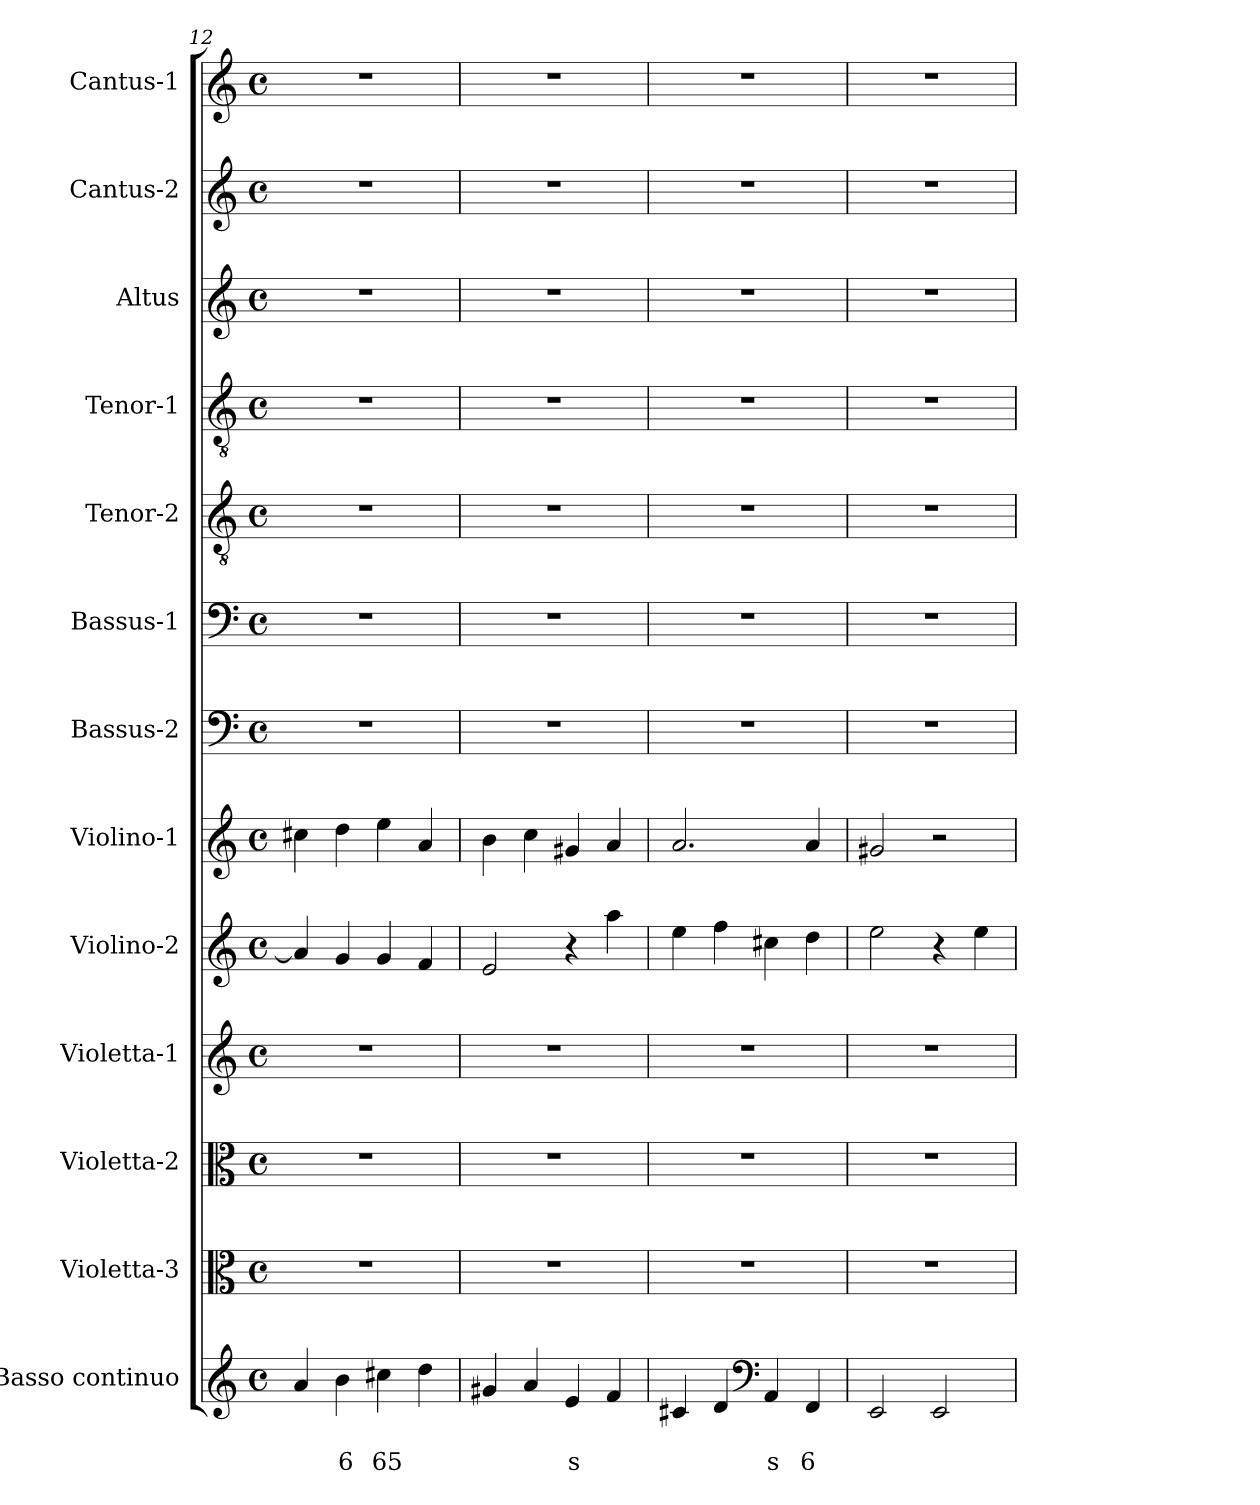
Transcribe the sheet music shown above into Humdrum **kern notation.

**kern	**text	**text	**kern	**kern	**kern	**kern	**kern	**kern	**kern	**kern	**kern	**kern	**kern	**kern
*part13	*part13	*part13	*part12	*part11	*part10	*part9	*part8	*part7	*part6	*part5	*part4	*part3	*part2	*part1
*staff13	*staff13	*staff13	*staff12	*staff11	*staff10	*staff9	*staff8	*staff7	*staff6	*staff5	*staff4	*staff3	*staff2	*staff1
*I"Basso continuo	*	*	*I"Violetta-3	*I"Violetta-2	*I"Violetta-1	*I"Violino-2	*I"Violino-1	*I"Bassus-2	*I"Bassus-1	*I"Tenor-2	*I"Tenor-1	*I"Altus	*I"Cantus-2	*I"Cantus-1
*I'BC	*	*	*I'Va3	*I'Va2	*I'Va1	*I'Vi2	*I'Vi1	*I'B2	*I'B1	*I'T2	*I'T1	*I'A	*I'C2	*I'C1
*clefG2	*	*	*clefC3	*clefC3	*clefG2	*clefG2	*clefG2	*clefF4	*clefF4	*clefGv2	*clefGv2	*clefG2	*clefG2	*clefG2
*k[]	*	*	*k[]	*k[]	*k[]	*k[]	*k[]	*k[]	*k[]	*k[]	*k[]	*k[]	*k[]	*k[]
*C:	*	*	*C:	*C:	*C:	*C:	*C:	*C:	*C:	*C:	*C:	*C:	*C:	*C:
*M4/4	*	*	*M4/4	*M4/4	*M4/4	*M4/4	*M4/4	*M4/4	*M4/4	*M4/4	*M4/4	*M4/4	*M4/4	*M4/4
*met(c)	*	*	*met(c)	*met(c)	*met(c)	*met(c)	*met(c)	*met(c)	*met(c)	*met(c)	*met(c)	*met(c)	*met(c)	*met(c)
=12	=12	=12	=12	=12	=12	=12	=12	=12	=12	=12	=12	=12	=12	=12
4a/	.	.	1r	1r	1r	4a/]	4cc#X\	1r	1r	1r	1r	1r	1r	1r
!	!	!LO:LY:b	!	!	!	!	!	!	!	!	!	!	!	!
4b\	.	6	.	.	.	4g/	4dd\	.	.	.	.	.	.	.
!	!	!LO:LY:b	!	!	!	!	!	!	!	!	!	!	!	!
4cc#X\	.	65	.	.	.	4g/	4ee\	.	.	.	.	.	.	.
4dd\	.	.	.	.	.	4f/	4a/	.	.	.	.	.	.	.
!!LO:LB:g=z
=13	=13	=13	=13	=13	=13	=13	=13	=13	=13	=13	=13	=13	=13	=13
4g#X/	.	.	1r	1r	1r	2e/	4b\	1r	1r	1r	1r	1r	1r	1r
4a/	.	.	.	.	.	.	4cc\	.	.	.	.	.	.	.
!	!	!LO:LY:b	!	!	!	!	!	!	!	!	!	!	!	!
4e/	.	s	.	.	.	4r	4g#X/	.	.	.	.	.	.	.
4f/	.	.	.	.	.	4aa\	4a/	.	.	.	.	.	.	.
=14	=14	=14	=14	=14	=14	=14	=14	=14	=14	=14	=14	=14	=14	=14
4c#X/	.	.	1r	1r	1r	4ee\	2.a/	1r	1r	1r	1r	1r	1r	1r
4d/	.	.	.	.	.	4ff\	.	.	.	.	.	.	.	.
*clefF4	*	*	*	*	*	*	*	*	*	*	*	*	*	*
!	!	!LO:LY:b	!	!	!	!	!	!	!	!	!	!	!	!
4AA/	.	s	.	.	.	4cc#X\	.	.	.	.	.	.	.	.
!	!	!LO:LY:b	!	!	!	!	!	!	!	!	!	!	!	!
4FF/	.	6	.	.	.	4dd\	4a/	.	.	.	.	.	.	.
=15	=15	=15	=15	=15	=15	=15	=15	=15	=15	=15	=15	=15	=15	=15
2EE/	.	.	1r	1r	1r	2ee\	2g#X/	1r	1r	1r	1r	1r	1r	1r
2EE/	.	.	.	.	.	4r	2r	.	.	.	.	.	.	.
.	.	.	.	.	.	4ee\	.	.	.	.	.	.	.	.
=	=	=	=	=	=	=	=	=	=	=	=	=	=	=
*-	*-	*-	*-	*-	*-	*-	*-	*-	*-	*-	*-	*-	*-	*-
